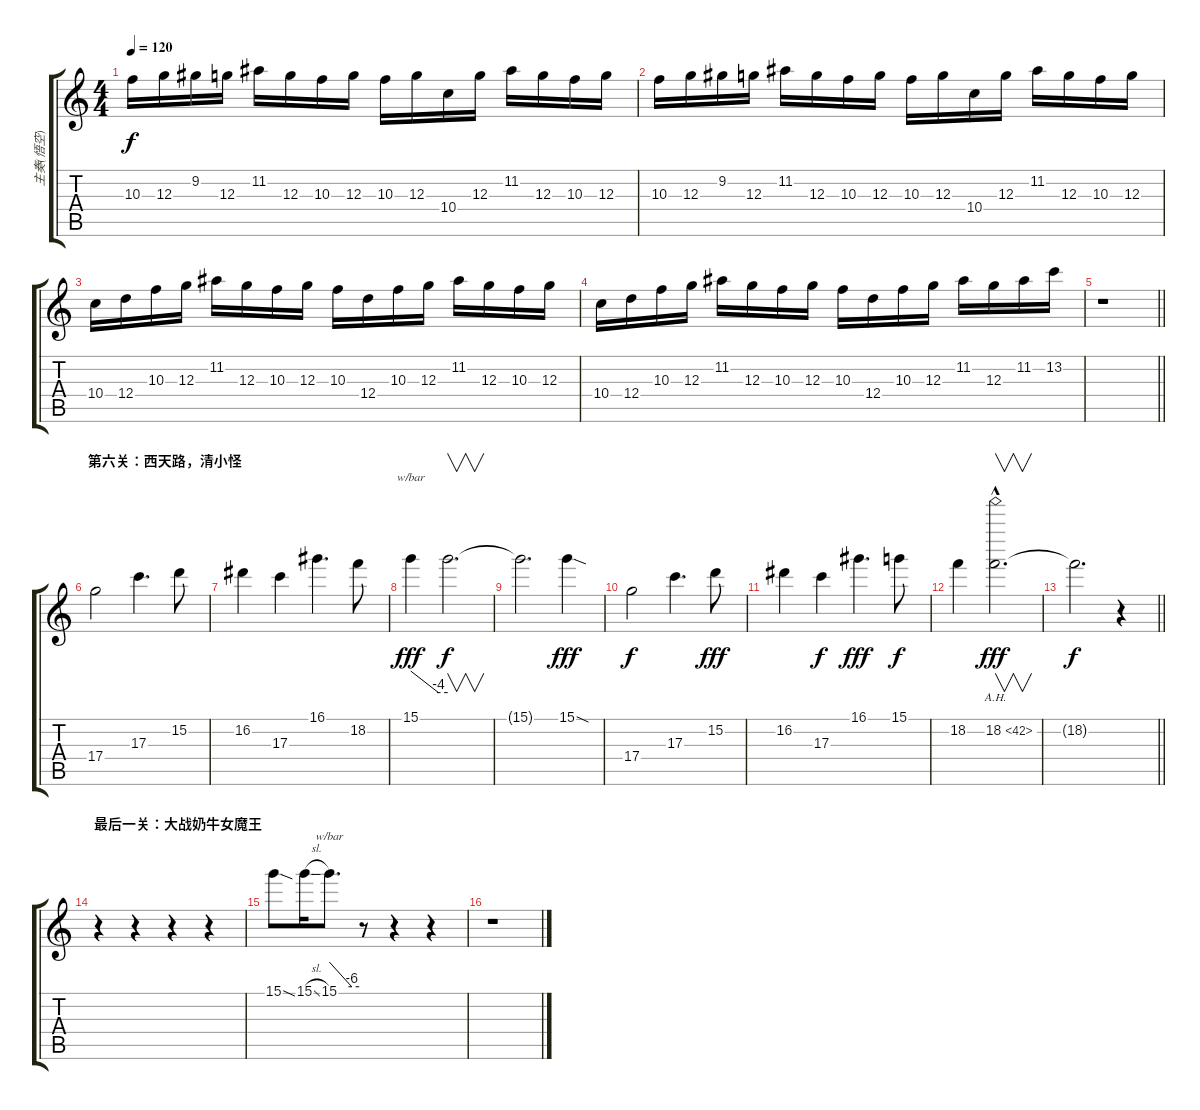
\track ("主奏(悟空)" "主奏(悟空)") {instrument distortionguitar}
\staff {score tabs}
\tuning (E4 B3 G3 D3 A2 E2) {hide}
\ts (4 4)
\tempo 120
\clef g2
\ks c
10.3.16{dy f} 12.3.16 9.2.16 12.3.16 11.2.16 12.3.16 10.3.16 12.3.16 10.3.16 12.3.16 10.4.16 12.3.16 11.2.16 12.3.16 10.3.16 12.3.16 |
10.3.16 12.3.16 9.2.16 12.3.16 11.2.16 12.3.16 10.3.16 12.3.16 10.3.16 12.3.16 10.4.16 12.3.16 11.2.16 12.3.16 10.3.16 12.3.16 |
10.4.16 12.4.16 10.3.16 12.3.16 11.2.16 12.3.16 10.3.16 12.3.16 10.3.16 12.4.16 10.3.16 12.3.16 11.2.16 12.3.16 10.3.16 12.3.16 |
10.4.16 12.4.16 10.3.16 12.3.16 11.2.16 12.3.16 10.3.16 12.3.16 10.3.16 12.4.16 10.3.16 12.3.16 11.2.16 12.3.16 11.2.16 13.2.16 |
\barLineRight lightlight
r.1 |
\section ("" "第六关：西天路，清小怪")
17.4.2{volume 14 balance 12 instrument distortionguitar} 17.3.4{d} 15.2.8 |
16.2.4 17.3.4 16.1.4{d} 18.2.8 |
15.1.4{tbe (custom default 0 0 45 -16 60 -16) dy fff} 15.1{t}.2{v d dy f} |
15.1{t}.2{d} 15.1{sod}.4{dy fff} |
17.4.2{dy f} 17.3.4{d} 15.2.8{dy fff} |
16.2.4 17.3.4{dy f} 16.1.4{d dy fff} 15.1.8{dy f} |
18.2.4 18.2{ah 24 hac}.2{v d dy fff} |
\barLineRight lightlight
18.2{t}.2{d dy f} r.4 |
\section ("" "最后一关：大战奶牛女魔王")
r.4{instrument guitarharmonics} r.4 r.4 r.4 |
15.1{sod}.8 15.1{sl}.16 15.1.8{d tbe (custom default 0 0 45 -24 60 -24)} r.8 r.4 r.4 |
r.1
